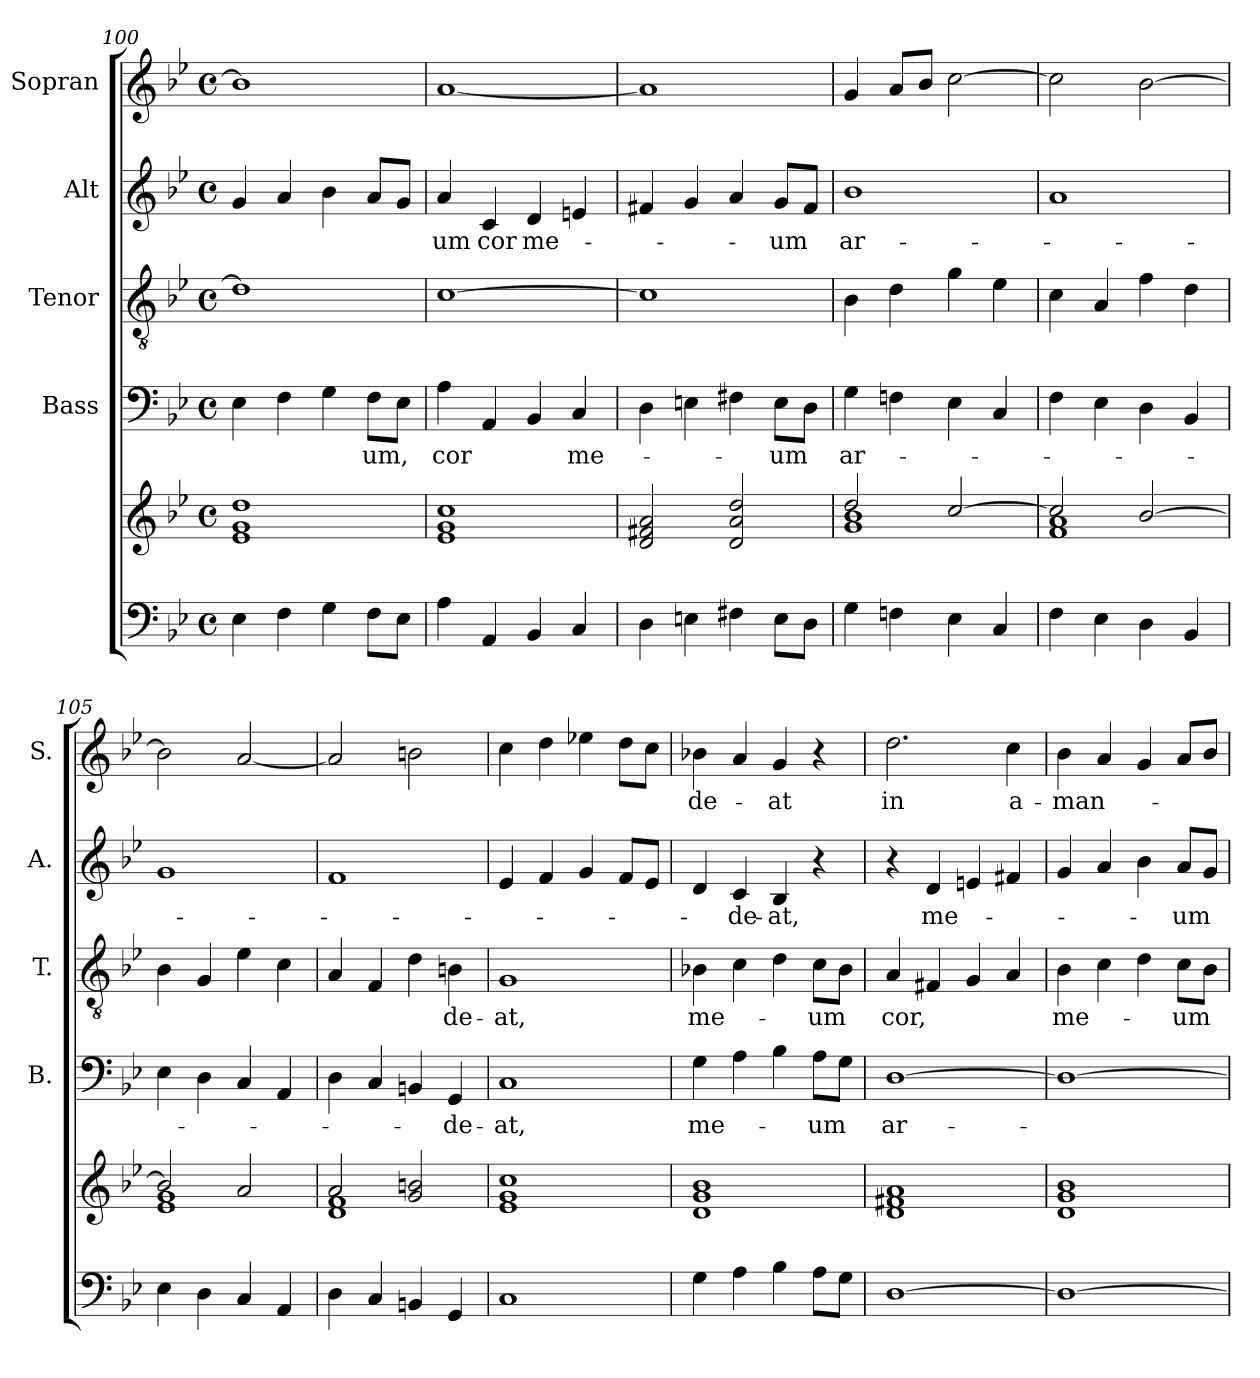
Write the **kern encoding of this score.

**kern	**kern	**kern	**text	**kern	**text	**kern	**text	**kern	**text
*part5	*part5	*part4	*part4	*part3	*part3	*part2	*part2	*part1	*part1
*staff6	*staff5	*staff4	*staff4	*staff3	*staff3	*staff2	*staff2	*staff1	*staff1
*	*	*I"Bass	*	*I"Tenor	*	*I"Alt	*	*I"Sopran	*
*	*	*I'B.	*	*I'T.	*	*I'A.	*	*I'S.	*
*clefF4	*clefG2	*clefF4	*	*clefGv2	*	*clefG2	*	*clefG2	*
*k[b-e-]	*k[b-e-]	*k[b-e-]	*	*k[b-e-]	*	*k[b-e-]	*	*k[b-e-]	*
*B-:	*B-:	*B-:	*	*B-:	*	*B-:	*	*B-:	*
*M4/4	*M4/4	*M4/4	*	*M4/4	*	*M4/4	*	*M4/4	*
*met(c)	*met(c)	*met(c)	*	*met(c)	*	*met(c)	*	*met(c)	*
=100	=100	=100	=100	=100	=100	=100	=100	=100	=100
4E-\	1e- 1g 1dd	4E-\	.	1d]	.	4g/	.	1b-]	.
4F\	.	4F\	.	.	.	4a/	.	.	.
4G\	.	4G\	.	.	.	4b-\	.	.	.
!	!	!	!LO:LY:b	!	!	!	!	!	!
8F\L	.	8F\L	-um,	.	.	8a/L	.	.	.
8E-\J	.	8E-\J	.	.	.	8g/J	.	.	.
=101	=101	=101	=101	=101	=101	=101	=101	=101	=101
!	!	!	!LO:LY:b	!	!	!	!LO:LY:b	!	!
4A\	1e- 1g 1cc	4A\	cor	[1c	.	4a/	-um	[1a	.
!	!	!	!	!	!	!	!LO:LY:b	!	!
4AA/	.	4AA/	.	.	.	4c/	cor	.	.
!	!	!	!	!	!	!	!LO:LY:b	!	!
4BB-/	.	4BB-/	.	.	.	4d/	me-	.	.
!	!	!	!LO:LY:b	!	!	!	!	!	!
4C/	.	4C/	me-	.	.	4en/	.	.	.
!!LO:LB:g=z
=102	=102	=102	=102	=102	=102	=102	=102	=102	=102
4D\	2d/ 2f#X/ 2a/	4D\	.	1c]	.	4f#X/	.	1a]	.
4En\	.	4En\	.	.	.	4g/	.	.	.
4F#X\	2d/ 2a/ 2dd/	4F#X\	.	.	.	4a/	.	.	.
!	!	!	!LO:LY:b	!	!	!	!LO:LY:b	!	!
8E\L	.	8E\L	-um	.	.	8g/L	-um	.	.
8D\J	.	8D\J	.	.	.	8f#/J	.	.	.
=103	=103	=103	=103	=103	=103	=103	=103	=103	=103
*	*^	*	*	*	*	*	*	*	*
!	!	!	!	!LO:LY:b	!	!	!	!LO:LY:b	!	!
4G\	2dd/	1g 1b-	4G\	ar-	4B-\	.	1b-	ar-	4g/	.
4Fn\	.	.	4Fn\	.	4d\	.	.	.	8a/L	.
.	.	.	.	.	.	.	.	.	8b-/J	.
4E-\	[>2cc/	.	4E-\	.	4g\	.	.	.	[2cc\	.
4C/	.	.	4C/	.	4e-\	.	.	.	.	.
=104	=104	=104	=104	=104	=104	=104	=104	=104	=104	=104
4F\	2cc/]	1f 1a	4F\	.	4c\	.	1a	.	2cc\]	.
4E-\	.	.	4E-\	.	4A/	.	.	.	.	.
4D\	[>2b-/	.	4D\	.	4f\	.	.	.	[2b-\	.
4BB-/	.	.	4BB-/	.	4d\	.	.	.	.	.
=105	=105	=105	=105	=105	=105	=105	=105	=105	=105	=105
4E-\	2b-/]	1e- 1g	4E-\	.	4B-\	.	1g	.	2b-\]	.
4D\	.	.	4D\	.	4G/	.	.	.	.	.
4C/	2a/	.	4C/	.	4e-\	.	.	.	[2a/	.
4AA/	.	.	4AA/	.	4c\	.	.	.	.	.
=106	=106	=106	=106	=106	=106	=106	=106	=106	=106	=106
4D\	2a/	1d 1f	4D\	.	4A/	.	1f	.	2a/]	.
4C/	.	.	4C/	.	4F/	.	.	.	.	.
4BBn/	2g/ 2bn/	.	4BBn/	.	4d\	.	.	.	2bn\	.
!	!	!	!	!LO:LY:b	!	!LO:LY:b	!	!	!	!
4GG/	.	.	4GG/	-de-	4Bn\	-de-	.	.	.	.
*	*v	*v	*	*	*	*	*	*	*	*
=107	=107	=107	=107	=107	=107	=107	=107	=107	=107
!	!	!	!LO:LY:b	!	!LO:LY:b	!	!	!	!
1C	1e- 1g 1cc	1C	-at,	1G	-at,	4e-/	.	4cc\	.
.	.	.	.	.	.	4f/	.	4dd\	.
.	.	.	.	.	.	4g/	.	4ee-X\	.
.	.	.	.	.	.	8f/L	.	8dd\L	.
.	.	.	.	.	.	8e-/J	.	8cc\J	.
!!LO:PB:g=z
=108	=108	=108	=108	=108	=108	=108	=108	=108	=108
!	!	!	!LO:LY:b	!	!LO:LY:b	!	!	!	!LO:LY:b
4G\	1d 1g 1b-	4G\	me-	4B-X\	me-	4d/	.	4b-X\	-de-
!	!	!	!	!	!	!	!LO:LY:b	!	!
4A\	.	4A\	.	4c\	.	4c/	-de-	4a/	.
!	!	!	!	!	!	!	!LO:LY:b	!	!LO:LY:b
4B-\	.	4B-\	.	4d\	.	4B-/	-at,	4g/	-at
!	!	!	!LO:LY:b	!	!LO:LY:b	!	!	!	!
8A\L	.	8A\L	-um	8c\L	-um	4r	.	4r	.
8G\J	.	8G\J	.	8B-\J	.	.	.	.	.
=109	=109	=109	=109	=109	=109	=109	=109	=109	=109
!	!	!	!LO:LY:b	!	!LO:LY:b	!	!	!	!LO:LY:b
[1D	1d 1f#X 1a	[1D	ar-	4A/	cor,	4r	.	2.dd\	in
!	!	!	!	!	!	!	!LO:LY:b	!	!
.	.	.	.	4F#X/	.	4d/	me-	.	.
.	.	.	.	4G/	.	4en/	.	.	.
!	!	!	!	!	!	!	!	!	!LO:LY:b
.	.	.	.	4A/	.	4f#X/	.	4cc\	a-
=110	=110	=110	=110	=110	=110	=110	=110	=110	=110
!	!	!	!	!	!LO:LY:b	!	!	!	!LO:LY:b
1D_	1d 1g 1b-	1D_	.	4B-\	me-	4g/	.	4b-\	-man-
.	.	.	.	4c\	.	4a/	.	4a/	.
.	.	.	.	4d\	.	4b-\	.	4g/	.
!	!	!	!	!	!LO:LY:b	!	!LO:LY:b	!	!
.	.	.	.	8c\L	-um	8a/L	-um	8a/L	.
.	.	.	.	8B-\J	.	8g/J	.	8b-/J	.
=	=	=	=	=	=	=	=	=	=
*-	*-	*-	*-	*-	*-	*-	*-	*-	*-
